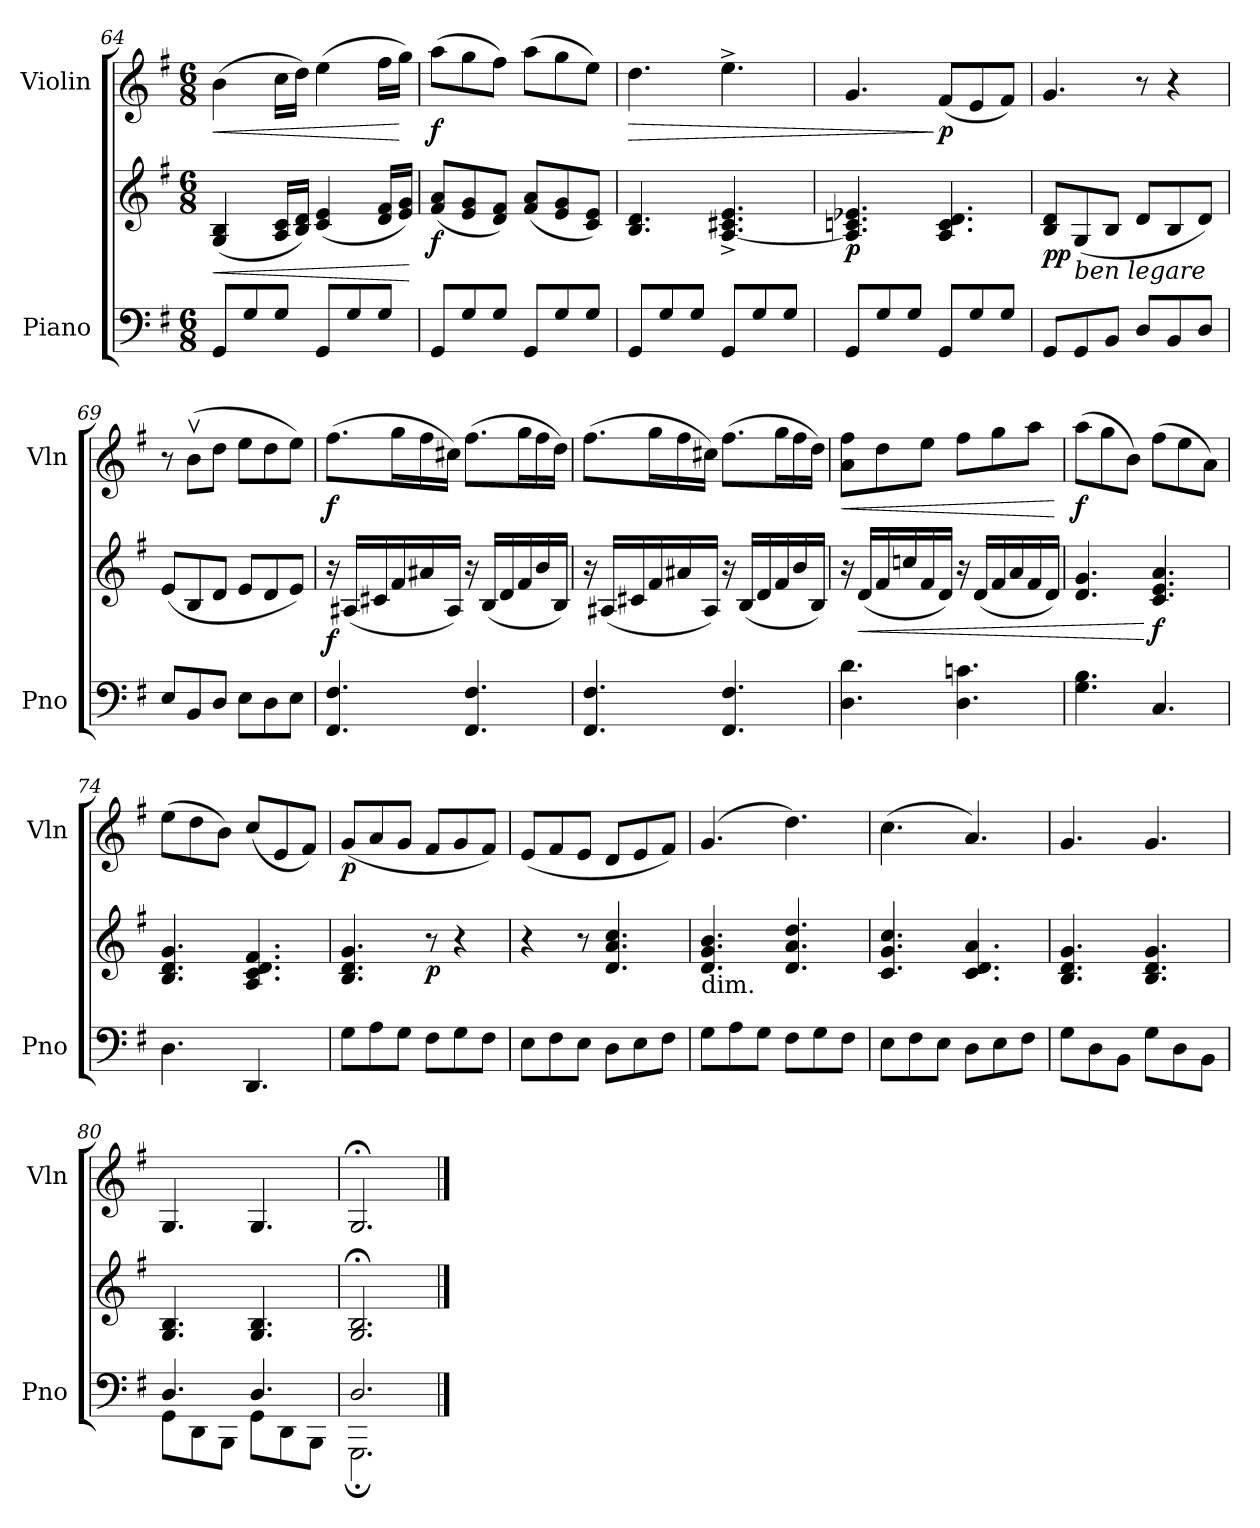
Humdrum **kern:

**kern	**kern	**dynam	**kern	**dynam
*part2	*part2	*part2	*part1	*part1
*staff3	*staff2	*staff2/3	*staff1	*staff1
*I"Piano	*	*	*I"Violin	*
*I'Pno	*	*	*I'Vln	*
*clefF4	*clefG2	*	*clefG2	*
*k[f#]	*k[f#]	*	*k[f#]	*
*M6/8	*M6/8	*	*M6/8	*
=64	=64	=64	=64	=64
!	!	!LO:HP:b	!	!LO:HP:b
8GG/L	(<4G/ 4B/	<	(>4b\	<
8G/	.	.	.	.
8G/J	16A/ 16c/LL	.	16cc\LL	.
.	16B/ 16d/JJ)	.	16dd\JJ)	.
8GG/L	(<4c/ 4e/	.	(>4ee\	.
8G/	.	.	.	.
8G/J	16d/ 16f#/LL	.	16ff#\LL	.
.	16e/ 16g/JJ)	.	16gg\JJ)	[
.	.	[	.	.
!!LO:PB:g=z
=65	=65	=65	=65	=65
!	!	!LO:DY:b	!	!LO:DY:b
8GG/L	(<8f#/ 8a/L	f	(>8aa\L	f
8G/	8e/ 8g/	.	8gg\	.
8G/J	8d/ 8f#/J)	.	8ff#\J)	.
8GG/L	(<8f#/ 8a/L	.	(>8aa\L	.
8G/	8e/ 8g/	.	8gg\	.
8G/J	8c/ 8e/J)	.	8ee\J)	.
=66	=66	=66	=66	=66
!	!	!	!	!LO:HP:b
8GG/L	4.B/ 4.d/	.	4.dd\	>
8G/	.	.	.	.
8G/J	.	.	.	.
8GG/L	[4.A/^ 4.c#X/^ 4.e/^	.	4.ee^\	.
8G/	.	.	.	.
8G/J	.	.	.	.
=67	=67	=67	=67	=67
!	!	!LO:DY:b	!	!
8GG/L	4.A/] 4.cn/ 4.e-X/	p	4.g/	.
8G/	.	.	.	.
8G/J	.	.	.	.
!	!	!	!	!LO:DY:n=1:b
8GG/L	4.A/ 4.c/ 4.d/	.	(<8f#/L	] p
8G/	.	.	8e/	.
8G/J	.	.	8f#/J)	.
=68	=68	=68	=68	=68
!	!	!LO:DY:b	!	!
8GG/L	8B/ 8d/L	pp	4.g/	.
!	!LO:TX:b:i:t=ben legare	!	!	!
8GG/	(<8G/	.	.	.
8BB/J	8B/J	.	.	.
8D/L	8d/L	.	8r	.
8BB/	8B/	.	4r	.
8D/J	8d/J)	.	.	.
=69	=69	=69	=69	=69
8E/L	(<8e/L	.	8r	.
8BB/	8B/	.	(>8bv\L	.
8D/J	8d/J	.	8dd\J	.
8E\L	8e/L	.	8ee\L	.
8D\	8d/	.	8dd\	.
8E\J	8e/J)	.	8ee\J)	.
!!LO:PB:g=z
=70	=70	=70	=70	=70
!	!	!LO:DY:b	!	!LO:DY:b
4.FF#/ 4.F#/	16r	f	(>8.ff#\L	f
.	(<16A#X/LL	.	.	.
.	16c#X/	.	.	.
.	16f#/	.	16gg\L	.
.	16a#X/	.	16ff#\	.
.	16A#/JJ)	.	16cc#X\JJ)	.
4.FF#/ 4.F#/	16r	.	(>8.ff#\L	.
.	(<16B/LL	.	.	.
.	16d/	.	.	.
.	16f#/	.	16gg\L	.
.	16b/	.	16ff#\	.
.	16B/JJ)	.	16dd\JJ)	.
=71	=71	=71	=71	=71
4.FF#/ 4.F#/	16r	.	(>8.ff#\L	.
.	(<16A#X/LL	.	.	.
.	16c#X/	.	.	.
.	16f#/	.	16gg\L	.
.	16a#X/	.	16ff#\	.
.	16A#/JJ)	.	16cc#X\JJ)	.
4.FF#/ 4.F#/	16r	.	(>8.ff#\L	.
.	(<16B/LL	.	.	.
.	16d/	.	.	.
.	16f#/	.	16gg\L	.
.	16b/	.	16ff#\	.
.	16B/JJ)	.	16dd\JJ)	.
=72	=72	=72	=72	=72
!	!	!	!	!LO:HP:b
4.D\ 4.d\	16r	.	8a\ 8ff#\L	<
!	!	!LO:HP:b	!	!
.	(<16d/LL	<	.	.
.	16f#/	.	8dd\	.
.	16ccn/	.	.	.
.	16f#/	.	8ee\J	.
.	16d/JJ)	.	.	.
4.D\ 4.cn\	16r	.	8ff#\L	.
.	(<16d/LL	.	.	.
.	16f#/	.	8gg\	.
.	16a/	.	.	.
.	16f#/	.	8aa\J	.
.	16d/JJ)	.	.	.
.	.	.	.	[
!!LO:LB:g=z
=73	=73	=73	=73	=73
!	!	!	!	!LO:DY:b
4.G\ 4.B\	4.d/ 4.g/	.	(>8aa\L	f
.	.	.	8gg\	.
.	.	.	8b\J)	.
!	!	!LO:DY:n=1:b	!	!
4.C/	4.c/ 4.e/ 4.a/	[ f	(>8ff#\L	.
.	.	.	8ee\	.
.	.	.	8a\J)	.
=74	=74	=74	=74	=74
4.D\	4.B/ 4.d/ 4.g/	.	(>8ee\L	.
.	.	.	8dd\	.
.	.	.	8b\J)	.
4.DD/	4.A/ 4.c/ 4.d/ 4.f#/	.	(<8cc/L	.
.	.	.	8e/	.
.	.	.	8f#/J)	.
=75	=75	=75	=75	=75
!	!	!	!	!LO:DY:b
8G\L	4.B/ 4.d/ 4.g/	.	(<8g/L	p
8A\	.	.	8a/	.
8G\J	.	.	8g/J	.
!	!	!LO:DY:b	!	!
8F#\L	8r	p	8f#/L	.
8G\	4r	.	8g/	.
8F#\J	.	.	8f#/J)	.
=76	=76	=76	=76	=76
8E\L	4r	.	(<8e/L	.
8F#\	.	.	8f#/	.
8E\J	8r	.	8e/J	.
8D\L	4.d/ 4.a/ 4.cc/	.	8d/L	.
8E\	.	.	8e/	.
8F#\J	.	.	8f#/J)	.
!!LO:LB:g=z
=77	=77	=77	=77	=77
!	!LO:TX:b:t=dim.	!	!	!
8G\L	4.d/ 4.g/ 4.b/	.	(>4.g/	.
8A\	.	.	.	.
8G\J	.	.	.	.
8F#\L	4.d/ 4.a/ 4.dd/	.	4.dd\)	.
8G\	.	.	.	.
8F#\J	.	.	.	.
=78	=78	=78	=78	=78
8E\L	4.c/ 4.g/ 4.cc/	.	(>4.cc\	.
8F#\	.	.	.	.
8E\J	.	.	.	.
8D\L	4.c/ 4.d/ 4.a/	.	4.a/)	.
8E\	.	.	.	.
8F#\J	.	.	.	.
=79	=79	=79	=79	=79
8G\L	4.B/ 4.d/ 4.g/	.	4.g/	.
8D\	.	.	.	.
8BB\J	.	.	.	.
8G\L	4.B/ 4.d/ 4.g/	.	4.g/	.
8D\	.	.	.	.
8BB\J	.	.	.	.
=80	=80	=80	=80	=80
*^	*	*	*	*
4.D/	8GG\L	4.G/ 4.B/	.	4.G/	.
.	8DD\	.	.	.	.
.	8BBB\J	.	.	.	.
4.D/	8GG\L	4.G/ 4.B/	.	4.G/	.
.	8DD\	.	.	.	.
.	8BBB\J	.	.	.	.
=81	=81	=81	=81	=81	=81
2.D/	2.GGG;\	2.G/;< 2.B/;<	.	2.G;</	.
*v	*v	*	*	*	*
==	==	==	==	==
*-	*-	*-	*-	*-
